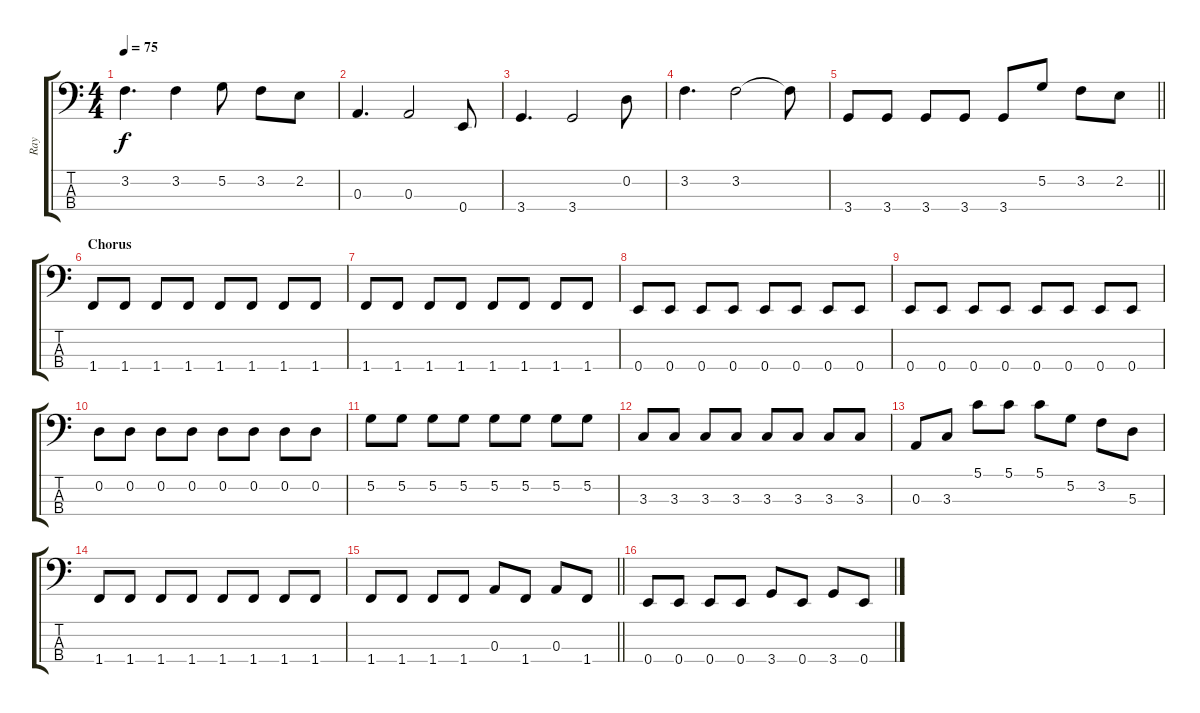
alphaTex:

\track ("Ray" "Ray") {instrument electricbassfinger}
\staff {score tabs}
\tuning (G2 D2 A1 E1) {hide}
\ts (4 4)
\tempo 75
\clef f4
\ks c
3.2.4{d dy f} 3.2.4 5.2.8 3.2.8 2.2.8 |
0.3.4{d} 0.3.2 0.4.8 |
3.4.4{d} 3.4.2 0.2.8 |
3.2.4{d} 3.2.2 3.2{t}.8 |
\barLineRight lightlight
3.4.8 3.4.8 3.4.8 3.4.8 3.4.8 5.2.8 3.2.8 2.2.8 |
\section ("" "Chorus")
1.4.8 1.4.8 1.4.8 1.4.8 1.4.8 1.4.8 1.4.8 1.4.8 |
1.4.8 1.4.8 1.4.8 1.4.8 1.4.8 1.4.8 1.4.8 1.4.8 |
0.4.8 0.4.8 0.4.8 0.4.8 0.4.8 0.4.8 0.4.8 0.4.8 |
0.4.8 0.4.8 0.4.8 0.4.8 0.4.8 0.4.8 0.4.8 0.4.8 |
0.2.8 0.2.8 0.2.8 0.2.8 0.2.8 0.2.8 0.2.8 0.2.8 |
5.2.8 5.2.8 5.2.8 5.2.8 5.2.8 5.2.8 5.2.8 5.2.8 |
3.3.8 3.3.8 3.3.8 3.3.8 3.3.8 3.3.8 3.3.8 3.3.8 |
0.3.8 3.3.8 5.1.8 5.1.8 5.1.8 5.2.8 3.2.8 5.3.8 |
1.4.8 1.4.8 1.4.8 1.4.8 1.4.8 1.4.8 1.4.8 1.4.8 |
\barLineRight lightlight
1.4.8 1.4.8 1.4.8 1.4.8 0.3.8 1.4.8 0.3.8 1.4.8 |
0.4.8 0.4.8 0.4.8 0.4.8 3.4.8 0.4.8 3.4.8 0.4.8
